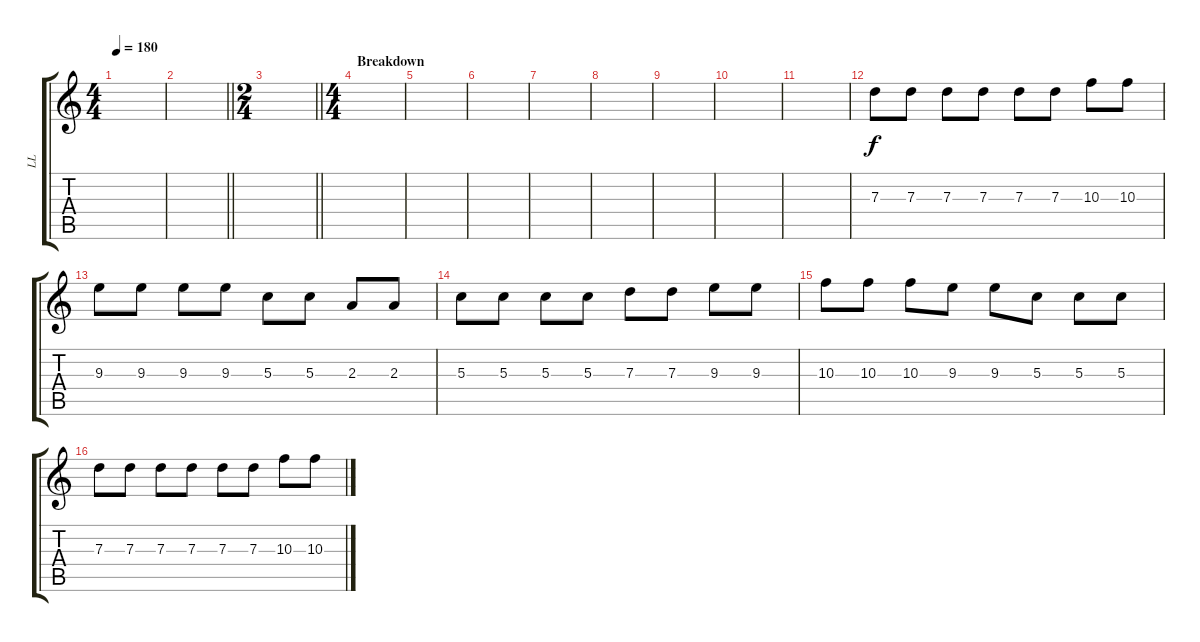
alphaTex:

\track ("LL" "LL") {instrument distortionguitar}
\staff {score tabs}
\tuning (E4 B3 G3 D3 A2 D2) {hide}
\ts (4 4)
\tempo 180
\clef g2
\ks c
|
\barLineRight lightlight
|
\ts (2 4)
\barLineRight lightlight
|
\ts (4 4)
\section ("" "Breakdown")
|
|
|
|
|
|
|
|
7.3.8 7.3.8 7.3.8 7.3.8 7.3.8 7.3.8 10.3.8 10.3.8 |
9.3.8 9.3.8 9.3.8 9.3.8 5.3.8 5.3.8 2.3.8 2.3.8 |
5.3.8 5.3.8 5.3.8 5.3.8 7.3.8 7.3.8 9.3.8 9.3.8 |
10.3.8 10.3.8 10.3.8 9.3.8 9.3.8 5.3.8 5.3.8 5.3.8 |
7.3.8 7.3.8 7.3.8 7.3.8 7.3.8 7.3.8 10.3.8 10.3.8
